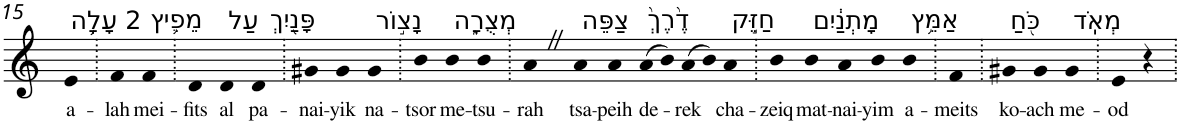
**kern	**text
*part1	*part1
*staff1	*staff1
*I"Piano	*
*I'Pno	*
!!LO:PB:g=z
*clefG2	*
*k[]	*
=15	=15
!LO:TX:a:t=2 עָלָ֥ה	!
!	!LO:LY:b
4e	a-
=16.	=16.
!	!LO:LY:b
4f	-lah
!LO:TX:a:t=מֵפִ֛יץ	!
!	!LO:LY:b
4f	mei-
=17.	=17.
!	!LO:LY:b
4d	-fits
!LO:TX:a:t=עַל	!
!	!LO:LY:b
4d	al
!LO:TX:a:t=פָּנַ֖יִךְ	!
!	!LO:LY:b
4d	pa-
=18.	=18.
!	!LO:LY:b
4g#X	-nai-
!	!LO:LY:b
4g#	-yik
!LO:TX:a:t=נָצ֣וֹר	!
!	!LO:LY:b
4g#	na-
=19.	=19.
!	!LO:LY:b
4b	-tsor
!LO:TX:a:t=מְצֻרָ֑ה	!
!	!LO:LY:b
4b	me-
!	!LO:LY:b
4b	-tsu-
=20.	=20.
!	!LO:LY:b
4aZ	-rah
!LO:TX:a:t=צַפֵּה	!
!	!LO:LY:b
4a	tsa-
!	!LO:LY:b
4a	-peih
!LO:TX:a:t=דֶ֙רֶךְ֙	!
!	!LO:LY:b
(>8a	de-
8b)	.
!	!LO:LY:b
(>8a	-rek
8b)	.
!LO:TX:a:t=חַזֵּ֣ק	!
!	!LO:LY:b
4a	cha-
=21.	=21.
!	!LO:LY:b
4b	-zeiq
!LO:TX:a:t=מָתְנַ֔יִם	!
!	!LO:LY:b
4b	mat-
!	!LO:LY:b
4a	-nai-
!	!LO:LY:b
4b	-yim
!LO:TX:a:t=אַמֵּ֥ץ	!
!	!LO:LY:b
4b	a-
=22.	=22.
!	!LO:LY:b
4f	-meits
=23.	=23.
!LO:TX:a:t=כֹּ֖חַ	!
!	!LO:LY:b
4g#X	ko-
!	!LO:LY:b
4g#	-ach
!LO:TX:a:t=מְאֹֽד	!
!	!LO:LY:b
4g#	me-
=24.	=24.
!	!LO:LY:b
4e	-od
4r	.
=.	=.
*-	*-
